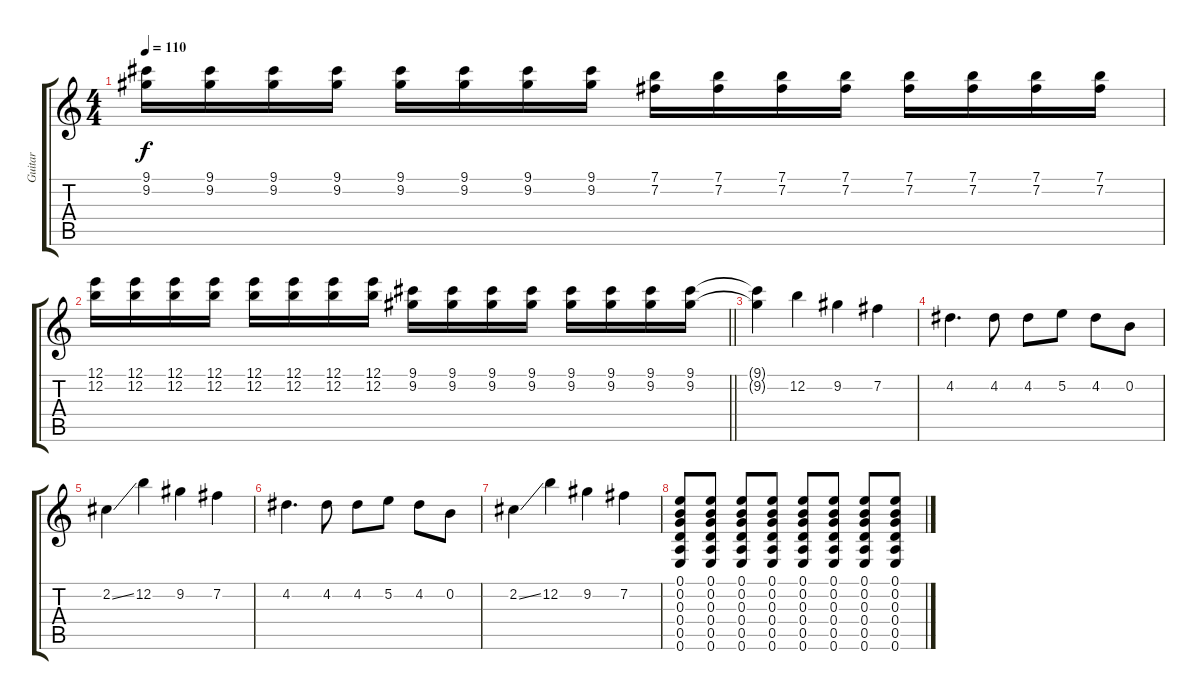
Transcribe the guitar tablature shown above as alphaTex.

\track ("Guitar" "Guitar") {instrument distortionguitar}
\staff {score tabs}
\tuning (E4 B3 G3 D3 A2 E2) {hide}
\ts (4 4)
\tempo 110
\clef g2
\ks c
(9.1 9.2).16{dy f} (9.1 9.2).16 (9.1 9.2).16 (9.1 9.2).16 (9.1 9.2).16 (9.1 9.2).16 (9.1 9.2).16 (9.1 9.2).16 (7.1 7.2).16 (7.1 7.2).16 (7.1 7.2).16 (7.1 7.2).16 (7.1 7.2).16 (7.1 7.2).16 (7.1 7.2).16 (7.1 7.2).16 |
\barLineRight lightlight
(12.1 12.2).16 (12.1 12.2).16 (12.1 12.2).16 (12.1 12.2).16 (12.1 12.2).16 (12.1 12.2).16 (12.1 12.2).16 (12.1 12.2).16 (9.1 9.2).16 (9.1 9.2).16 (9.1 9.2).16 (9.1 9.2).16 (9.1 9.2).16 (9.1 9.2).16 (9.1 9.2).16 (9.1 9.2).16 |
(9.1{t} 9.2{t}).4 12.2.4 9.2.4 7.2.4 |
4.2.4{d} 4.2.8 4.2.8 5.2.8 4.2.8 0.2.8 |
2.2{ss}.4 12.2.4 9.2.4 7.2.4 |
4.2.4{d} 4.2.8 4.2.8 5.2.8 4.2.8 0.2.8 |
2.2{ss}.4 12.2.4 9.2.4 7.2.4 |
(0.1 0.2 0.3 0.4 0.5 0.6).8 (0.1 0.2 0.3 0.4 0.5 0.6).8 (0.1 0.2 0.3 0.4 0.5 0.6).8 (0.1 0.2 0.3 0.4 0.5 0.6).8 (0.1 0.2 0.3 0.4 0.5 0.6).8 (0.1 0.2 0.3 0.4 0.5 0.6).8 (0.1 0.2 0.3 0.4 0.5 0.6).8 (0.1 0.2 0.3 0.4 0.5 0.6).8
